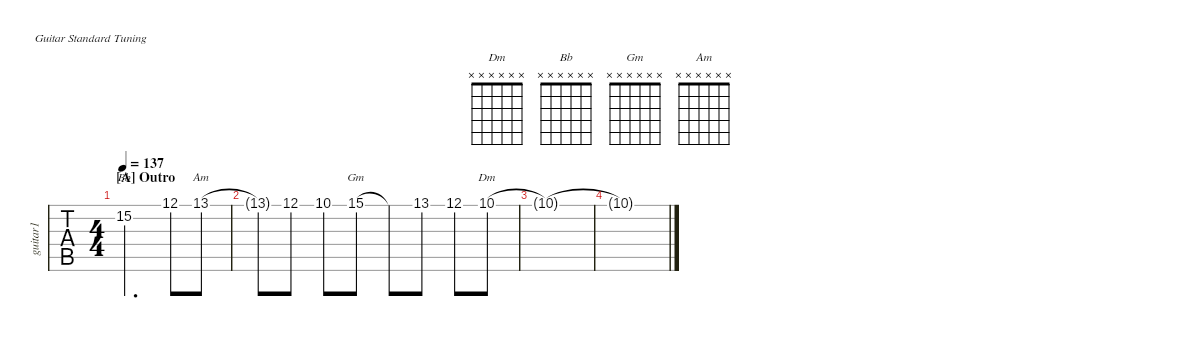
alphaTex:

\defaultSystemsLayout 4
\hideDynamics
\bracketExtendMode nobrackets
\track ("Guitar1" "guitar1") {defaultSystemsLayout 4 instrument overdrivenguitar}
\staff {tabs}
\tuning (E4 B3 G3 D3 A2 E2)
\chord ("Dm" x x x x x x)
\chord ("Bb" x x x x x x)
\chord ("Gm" x x x x x x)
\chord ("Am" x x x x x x)
\ts (4 4)
\section ("A" "Outro")
\tempo 137
\clef g2
\ks f
15.2{t acc forcenatural}.2{d ch "Bb" dy mf beam Down} 12.1{acc forcenatural}.8{beam Down} 13.1{acc forcenatural}.8{ch "Am" beam Down} |
13.1{t acc forcenatural}.8{beam Down} 12.1{acc forcenatural}.8{beam Down} 10.1{acc forcenatural}.8{beam Down} 15.1{acc forcenatural}.8{ch "Gm" beam Down} 15.1{t acc forcenatural}.8{beam Down} 13.1{acc forcenatural}.8{beam Down} 12.1{acc forcenatural}.8{beam Down} 10.1{acc forcenatural}.8{ch "Dm" beam Down} |
10.1{t acc forcenatural}.1{beam Down} |
10.1{t acc forcenatural}.1{beam Down}
